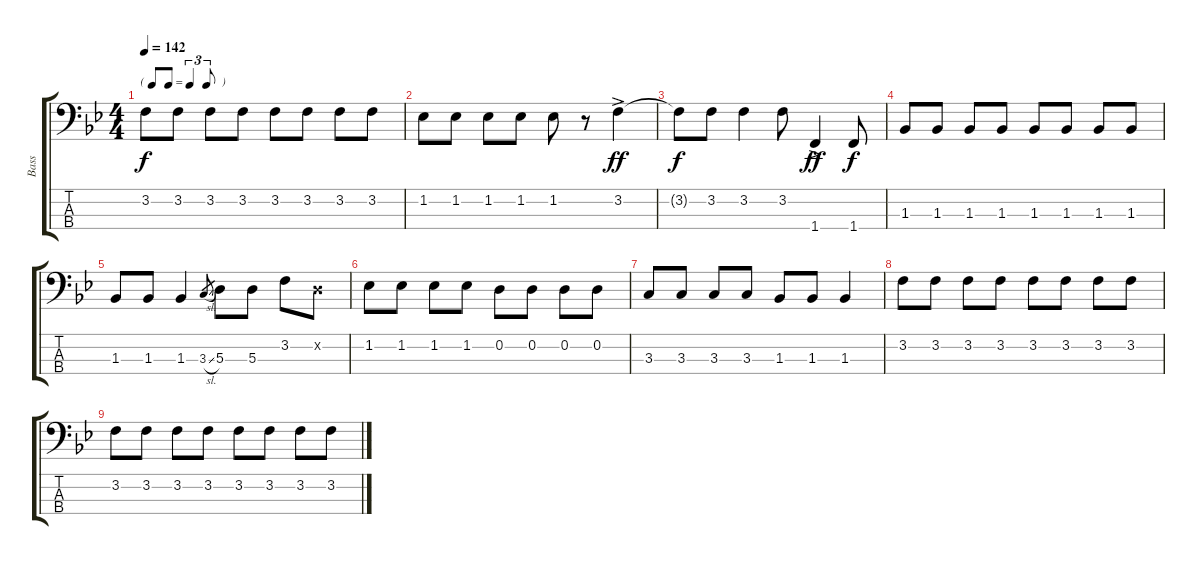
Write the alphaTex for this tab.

\track ("Bass" "Bass") {instrument electricbassfinger}
\staff {score tabs}
\tuning (G2 D2 A1 E1) {hide}
\ts (4 4)
\tf triplet8th
\tempo 142
\clef f4
\ks bb
3.2.8{dy f} 3.2.8 3.2.8 3.2.8 3.2.8 3.2.8 3.2.8 3.2.8 |
1.2.8 1.2.8 1.2.8 1.2.8 1.2.8 r.8 3.2{ac}.4{dy ff} |
3.2{t}.8{dy f} 3.2.8 3.2.4 3.2.8 1.4{ac}.4{dy ff} 1.4.8{dy f} |
1.3.8 1.3.8 1.3.8 1.3.8 1.3.8 1.3.8 1.3.8 1.3.8 |
1.3.8 1.3.8 1.3.4 3.3{sl}.8{gr} 5.3.8 5.3.8 3.2.8 0.2{x}.8 |
1.2.8 1.2.8 1.2.8 1.2.8 0.2.8 0.2.8 0.2.8 0.2.8 |
3.3.8 3.3.8 3.3.8 3.3.8 1.3.8 1.3.8 1.3.4 |
3.2.8 3.2.8 3.2.8 3.2.8 3.2.8 3.2.8 3.2.8 3.2.8 |
3.2.8 3.2.8 3.2.8 3.2.8 3.2.8 3.2.8 3.2.8 3.2.8
